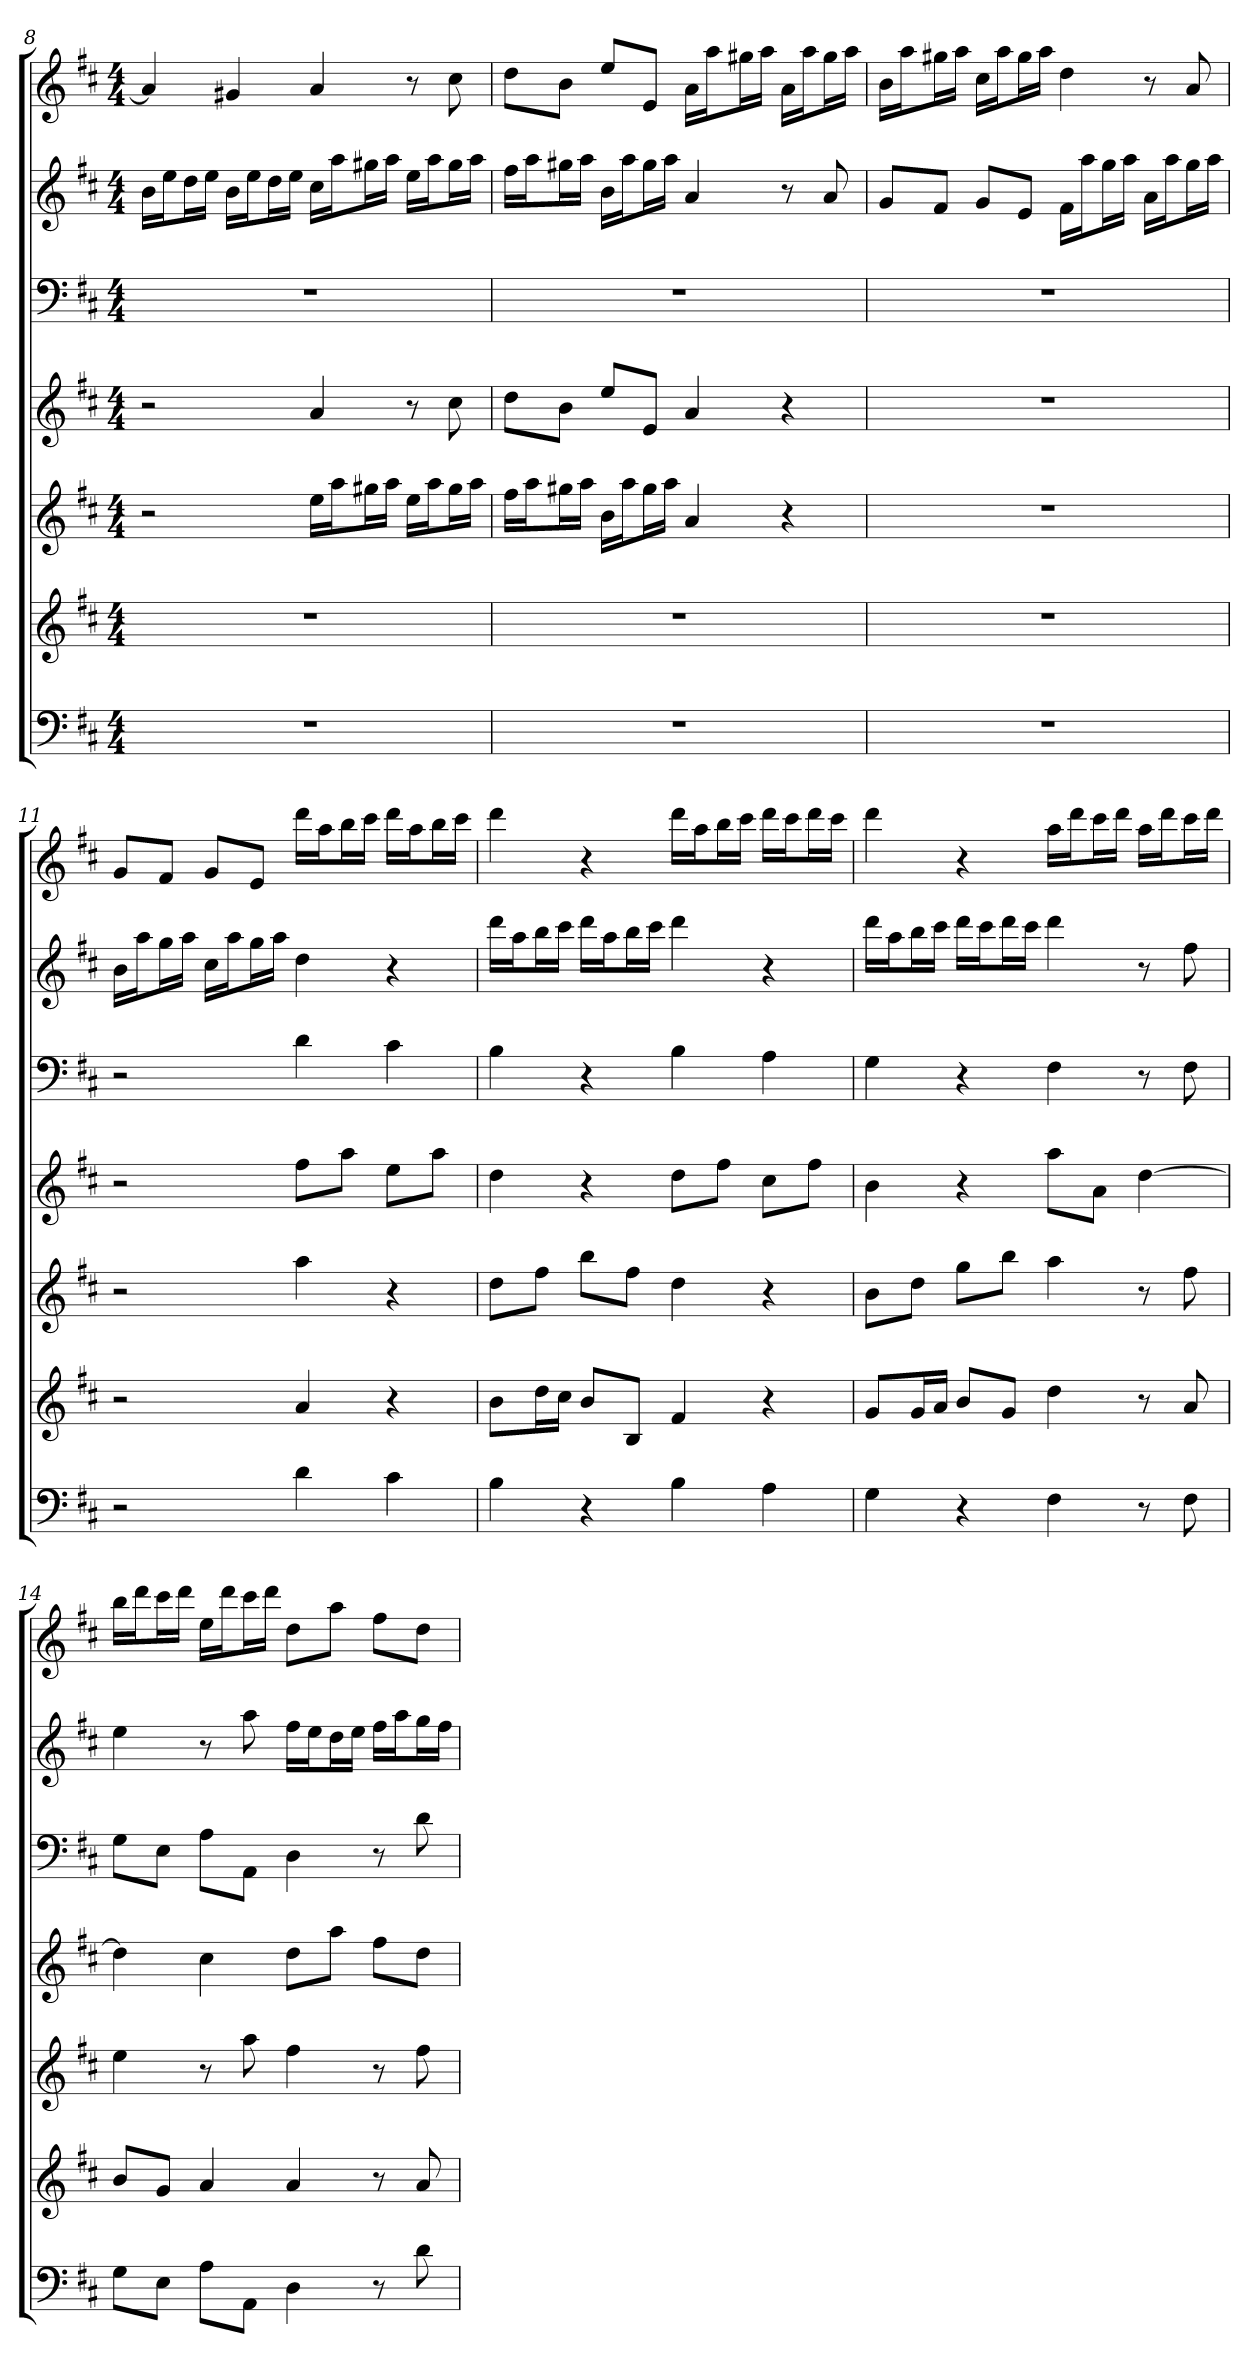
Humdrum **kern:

**kern	**kern	**kern	**kern	**kern	**kern	**kern
*part7	*part6	*part5	*part4	*part3	*part2	*part1
*staff7	*staff6	*staff5	*staff4	*staff3	*staff2	*staff1
*k[f#c#]	*k[f#c#]	*k[f#c#]	*k[f#c#]	*k[f#c#]	*k[f#c#]	*k[f#c#]
*D:	*D:	*D:	*D:	*D:	*D:	*D:
*M4/4	*M4/4	*M4/4	*M4/4	*M4/4	*M4/4	*M4/4
=8	=8	=8	=8	=8	=8	=8
1r	1r	2r	2r	1r	16bLL	4a]
.	.	.	.	.	16eeJ	.
.	.	.	.	.	16ddL	.
.	.	.	.	.	16eeJJ	.
.	.	.	.	.	16bLL	4g#X
.	.	.	.	.	16eeJ	.
.	.	.	.	.	16ddL	.
.	.	.	.	.	16eeJJ	.
.	.	16eeLL	4a	.	16cc#LL	4a
.	.	16aaJ	.	.	16aaJ	.
.	.	16gg#XL	.	.	16gg#XL	.
.	.	16aaJJ	.	.	16aaJJ	.
.	.	16eeLL	8r	.	16eeLL	8r
.	.	16aaJ	.	.	16aaJ	.
.	.	16gg#L	8cc#	.	16gg#L	8cc#
.	.	16aaJJ	.	.	16aaJJ	.
=9	=9	=9	=9	=9	=9	=9
1r	1r	16ff#LL	8ddL	1r	16ff#LL	8ddL
.	.	16aaJ	.	.	16aaJ	.
.	.	16gg#XL	8bJ	.	16gg#XL	8bJ
.	.	16aaJJ	.	.	16aaJJ	.
.	.	16bLL	8eeL	.	16bLL	8eeL
.	.	16aaJ	.	.	16aaJ	.
.	.	16gg#L	8eJ	.	16gg#L	8eJ
.	.	16aaJJ	.	.	16aaJJ	.
.	.	4a	4a	.	4a	16aLL
.	.	.	.	.	.	16aaJ
.	.	.	.	.	.	16gg#XL
.	.	.	.	.	.	16aaJJ
.	.	4r	4r	.	8r	16aLL
.	.	.	.	.	.	16aaJ
.	.	.	.	.	8a	16gg#L
.	.	.	.	.	.	16aaJJ
=10	=10	=10	=10	=10	=10	=10
1r	1r	1r	1r	1r	8gL	16bLL
.	.	.	.	.	.	16aaJ
.	.	.	.	.	8f#J	16gg#XL
.	.	.	.	.	.	16aaJJ
.	.	.	.	.	8gL	16cc#LL
.	.	.	.	.	.	16aaJ
.	.	.	.	.	8eJ	16gg#L
.	.	.	.	.	.	16aaJJ
.	.	.	.	.	16f#LL	4dd
.	.	.	.	.	16aaJ	.
.	.	.	.	.	16ggL	.
.	.	.	.	.	16aaJJ	.
.	.	.	.	.	16aLL	8r
.	.	.	.	.	16aaJ	.
.	.	.	.	.	16ggL	8a
.	.	.	.	.	16aaJJ	.
=11	=11	=11	=11	=11	=11	=11
2r	2r	2r	2r	2r	16bLL	8gL
.	.	.	.	.	16aaJ	.
.	.	.	.	.	16ggL	8f#J
.	.	.	.	.	16aaJJ	.
.	.	.	.	.	16cc#LL	8gL
.	.	.	.	.	16aaJ	.
.	.	.	.	.	16ggL	8eJ
.	.	.	.	.	16aaJJ	.
4d	4a	4aa	8ff#L	4d	4dd	16dddLL
.	.	.	.	.	.	16aaJ
.	.	.	8aaJ	.	.	16bbL
.	.	.	.	.	.	16ccc#JJ
4c#	4r	4r	8eeL	4c#	4r	16dddLL
.	.	.	.	.	.	16aaJ
.	.	.	8aaJ	.	.	16bbL
.	.	.	.	.	.	16ccc#JJ
=12	=12	=12	=12	=12	=12	=12
4B	8bL	8ddL	4dd	4B	16dddLL	4ddd
.	.	.	.	.	16aaJ	.
.	16ddL	8ff#J	.	.	16bbL	.
.	16cc#JJ	.	.	.	16ccc#JJ	.
4r	8bL	8bbL	4r	4r	16dddLL	4r
.	.	.	.	.	16aaJ	.
.	8BJ	8ff#J	.	.	16bbL	.
.	.	.	.	.	16ccc#JJ	.
4B	4f#	4dd	8ddL	4B	4ddd	16dddLL
.	.	.	.	.	.	16aaJ
.	.	.	8ff#J	.	.	16bbL
.	.	.	.	.	.	16ccc#JJ
4A	4r	4r	8cc#L	4A	4r	16dddLL
.	.	.	.	.	.	16ccc#J
.	.	.	8ff#J	.	.	16dddL
.	.	.	.	.	.	16ccc#JJ
=13	=13	=13	=13	=13	=13	=13
4G	8gL	8bL	4b	4G	16dddLL	4ddd
.	.	.	.	.	16aaJ	.
.	16gL	8ddJ	.	.	16bbL	.
.	16aJJ	.	.	.	16ccc#JJ	.
4r	8bL	8ggL	4r	4r	16dddLL	4r
.	.	.	.	.	16ccc#J	.
.	8gJ	8bbJ	.	.	16dddL	.
.	.	.	.	.	16ccc#JJ	.
4F#	4dd	4aa	8aaL	4F#	4ddd	16aaLL
.	.	.	.	.	.	16dddJ
.	.	.	8aJ	.	.	16ccc#L
.	.	.	.	.	.	16dddJJ
8r	8r	8r	[4dd	8r	8r	16aaLL
.	.	.	.	.	.	16dddJ
8F#	8a	8ff#	.	8F#	8ff#	16ccc#L
.	.	.	.	.	.	16dddJJ
=14	=14	=14	=14	=14	=14	=14
8GL	8bL	4ee	4dd]	8GL	4ee	16bbLL
.	.	.	.	.	.	16dddJ
8EJ	8gJ	.	.	8EJ	.	16ccc#L
.	.	.	.	.	.	16dddJJ
8AL	4a	8r	4cc#	8AL	8r	16eeLL
.	.	.	.	.	.	16dddJ
8AAJ	.	8aa	.	8AAJ	8aa	16ccc#L
.	.	.	.	.	.	16dddJJ
4D	4a	4ff#	8ddL	4D	16ff#LL	8ddL
.	.	.	.	.	16eeJ	.
.	.	.	8aaJ	.	16ddL	8aaJ
.	.	.	.	.	16eeJJ	.
8r	8r	8r	8ff#L	8r	16ff#LL	8ff#L
.	.	.	.	.	16aaJ	.
8d	8a	8ff#	8ddJ	8d	16ggL	8ddJ
.	.	.	.	.	16ff#JJ	.
=	=	=	=	=	=	=
*-	*-	*-	*-	*-	*-	*-
